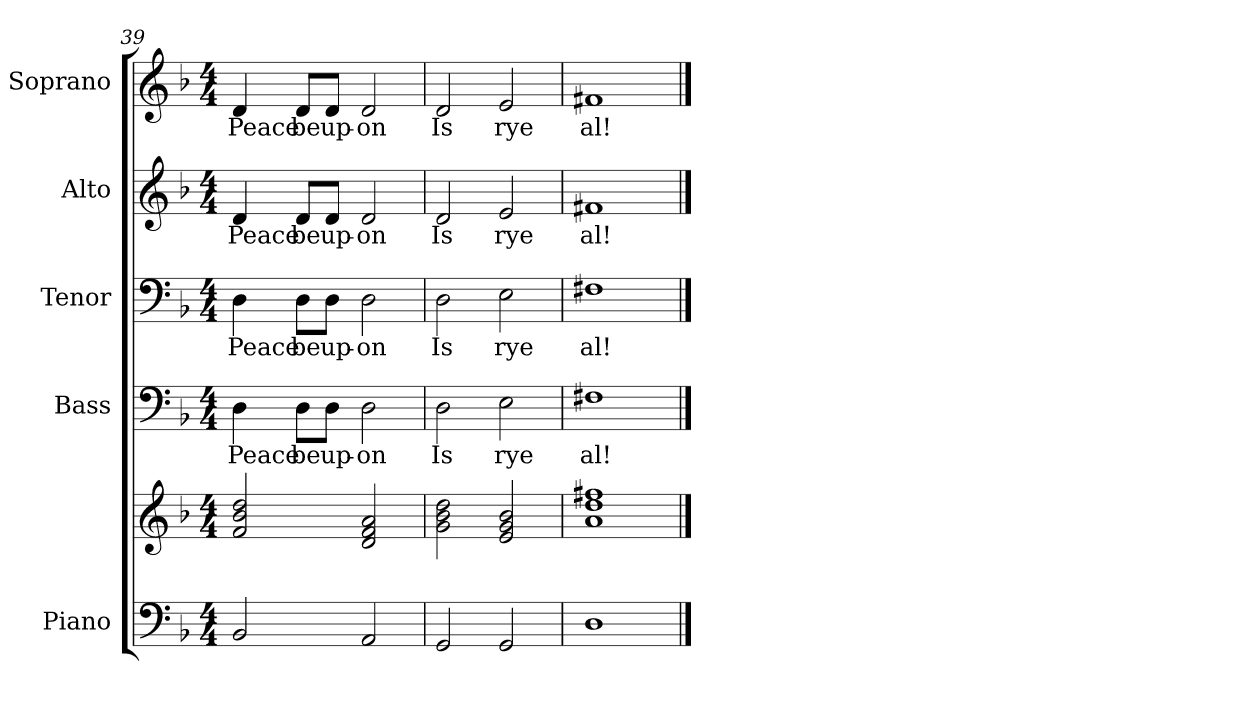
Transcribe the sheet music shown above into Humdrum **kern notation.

**kern	**kern	**kern	**text	**kern	**text	**kern	**text	**kern	**text
*part5	*part5	*part4	*part4	*part3	*part3	*part2	*part2	*part1	*part1
*staff6	*staff5	*staff4	*staff4	*staff3	*staff3	*staff2	*staff2	*staff1	*staff1
*I"Piano	*	*I"Bass	*	*I"Tenor	*	*I"Alto	*	*I"Soprano	*
*I'Pno.	*	*I'B.	*	*I'T.	*	*I'A.	*	*I'S.	*
!!LO:PB:g=z
*clefF4	*clefG2	*clefF4	*	*clefF4	*	*clefG2	*	*clefG2	*
*k[b-]	*k[b-]	*k[b-]	*	*k[b-]	*	*k[b-]	*	*k[b-]	*
*F:	*F:	*F:	*	*F:	*	*F:	*	*F:	*
*M4/4	*M4/4	*M4/4	*	*M4/4	*	*M4/4	*	*M4/4	*
=39	=39	=39	=39	=39	=39	=39	=39	=39	=39
!	!	!	!LO:LY:b:color=#000000	!	!	!	!	!	!
!	!	!	!	!	!LO:LY:b:color=#000000	!	!	!	!
!	!	!	!	!	!	!	!LO:LY:b:color=#000000	!	!
!	!	!	!	!	!	!	!	!	!LO:LY:b:color=#000000
2BB-i/	2fi/ 2b-i 2ddi	4Di\	Peace	4Di\	Peace	4di/	Peace	4di/	Peace
!	!	!	!LO:LY:b:color=#000000	!	!	!	!	!	!
!	!	!	!	!	!LO:LY:b:color=#000000	!	!	!	!
!	!	!	!	!	!	!	!LO:LY:b:color=#000000	!	!
!	!	!	!	!	!	!	!	!	!LO:LY:b:color=#000000
.	.	8Di\L	be	8Di\L	be	8di/L	be	8di/L	be
!	!	!	!LO:LY:b:color=#000000	!	!	!	!	!	!
!	!	!	!	!	!LO:LY:b:color=#000000	!	!	!	!
!	!	!	!	!	!	!	!LO:LY:b:color=#000000	!	!
!	!	!	!	!	!	!	!	!	!LO:LY:b:color=#000000
.	.	8Di\J	up-	8Di\J	up-	8di/J	up-	8di/J	up-
!	!	!	!LO:LY:b:color=#000000	!	!	!	!	!	!
!	!	!	!	!	!LO:LY:b:color=#000000	!	!	!	!
!	!	!	!	!	!	!	!LO:LY:b:color=#000000	!	!
!	!	!	!	!	!	!	!	!	!LO:LY:b:color=#000000
2AAi/	2di/ 2fi 2ai	2Di\	-on	2Di\	-on	2di/	-on	2di/	-on
=40	=40	=40	=40	=40	=40	=40	=40	=40	=40
!	!	!	!LO:LY:b:color=#000000	!	!	!	!	!	!
!	!	!	!	!	!LO:LY:b:color=#000000	!	!	!	!
!	!	!	!	!	!	!	!LO:LY:b:color=#000000	!	!
!	!	!	!	!	!	!	!	!	!LO:LY:b:color=#000000
2GGi/	2gi\ 2b-i 2ddi	2Di\	Is	2Di\	Is	2di/	Is	2di/	Is
!	!	!	!LO:LY:b:color=#000000	!	!	!	!	!	!
!	!	!	!	!	!LO:LY:b:color=#000000	!	!	!	!
!	!	!	!	!	!	!	!LO:LY:b:color=#000000	!	!
!	!	!	!	!	!	!	!	!	!LO:LY:b:color=#000000
2GGi/	2ei/ 2gi 2b-i	2Ei\	rye	2Ei\	rye	2ei/	rye	2ei/	rye
!!LO:PB:g=z
=41	=41	=41	=41	=41	=41	=41	=41	=41	=41
!	!	!	!LO:LY:b:color=#000000	!	!	!	!	!	!
!	!	!	!	!	!LO:LY:b:color=#000000	!	!	!	!
!	!	!	!	!	!	!	!LO:LY:b:color=#000000	!	!
!	!	!	!	!	!	!	!	!	!LO:LY:b:color=#000000
1Di	1ai 1ddi 1ff#Xi	1F#Xi	al!	1F#Xi	al!	1f#Xi	al!	1f#Xi	al!
==	==	==	==	==	==	==	==	==	==
*-	*-	*-	*-	*-	*-	*-	*-	*-	*-
